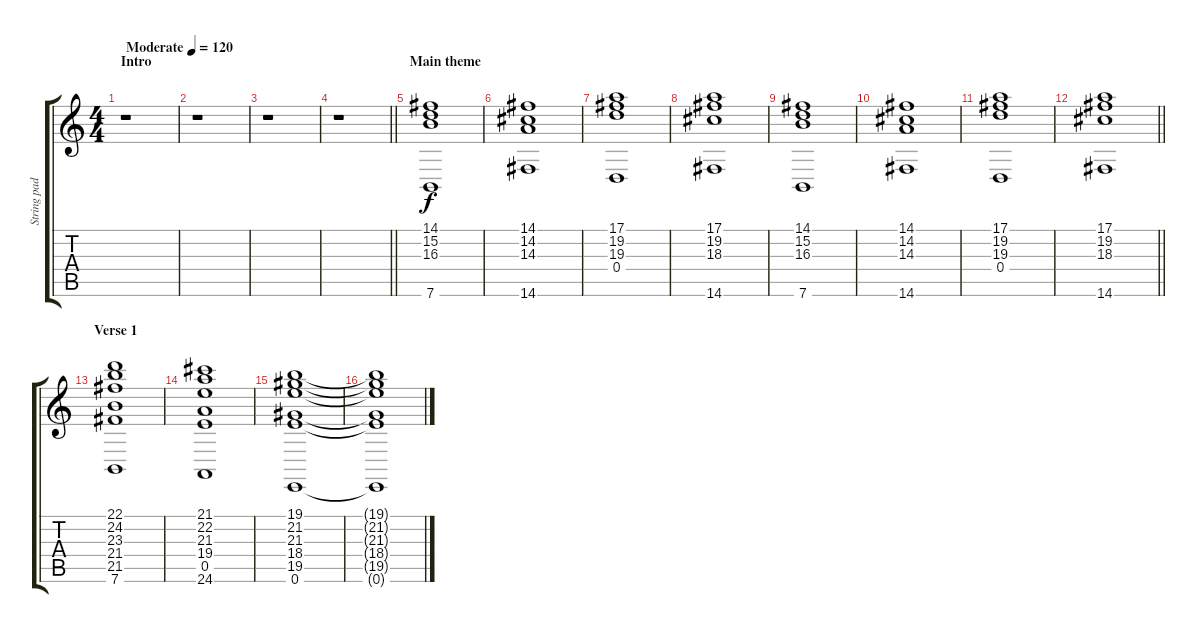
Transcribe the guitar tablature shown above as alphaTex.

\track ("String pads" "String pad") {instrument pad8sweep}
\staff {score tabs}
\tuning (E4 B3 G3 D3 A2 E2) {hide}
\ts (4 4)
\section ("" "Intro")
\tempo (120 "Moderate")
\clef g2
\ks c
r.1{dy f instrument pad8sweep} |
r.1 |
r.1 |
\barLineRight lightlight
r.1 |
\section ("" "Main theme")
(14.1 15.2 16.3 7.6).1 |
(14.1 14.2 14.3 14.6).1 |
(17.1 19.2 19.3 0.4).1 |
(17.1 19.2 18.3 14.6).1 |
(14.1 15.2 16.3 7.6).1 |
(14.1 14.2 14.3 14.6).1 |
(17.1 19.2 19.3 0.4).1 |
\barLineRight lightlight
(17.1 19.2 18.3 14.6).1 |
\section ("" "Verse 1")
(22.1 24.2 23.3 21.4 21.5 7.6).1 |
(21.1 22.2 21.3 19.4 0.5 24.6).1 |
(19.1 21.2 21.3 18.4 19.5 0.6).1 |
(19.1{t} 21.2{t} 21.3{t} 18.4{t} 19.5{t} 0.6{t}).1
